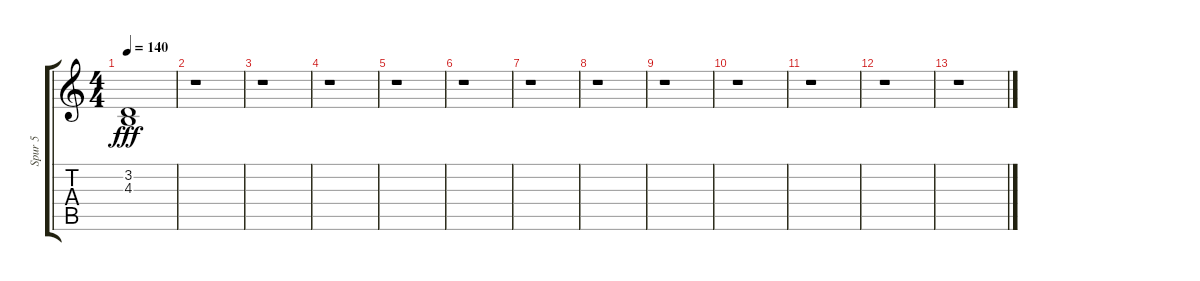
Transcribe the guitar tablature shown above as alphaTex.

\track ("Spur 5" "Spur 5") {instrument cello}
\staff {score tabs}
\tuning (E4 B3 G3 D3 A2 E2) {hide}
\ts (4 4)
\tempo 140
\clef g2
\ks c
(3.2 4.3).1{dy fff} |
r.1 |
r.1 |
r.1 |
r.1 |
r.1 |
r.1 |
r.1 |
r.1 |
r.1 |
r.1 |
r.1 |
r.1
